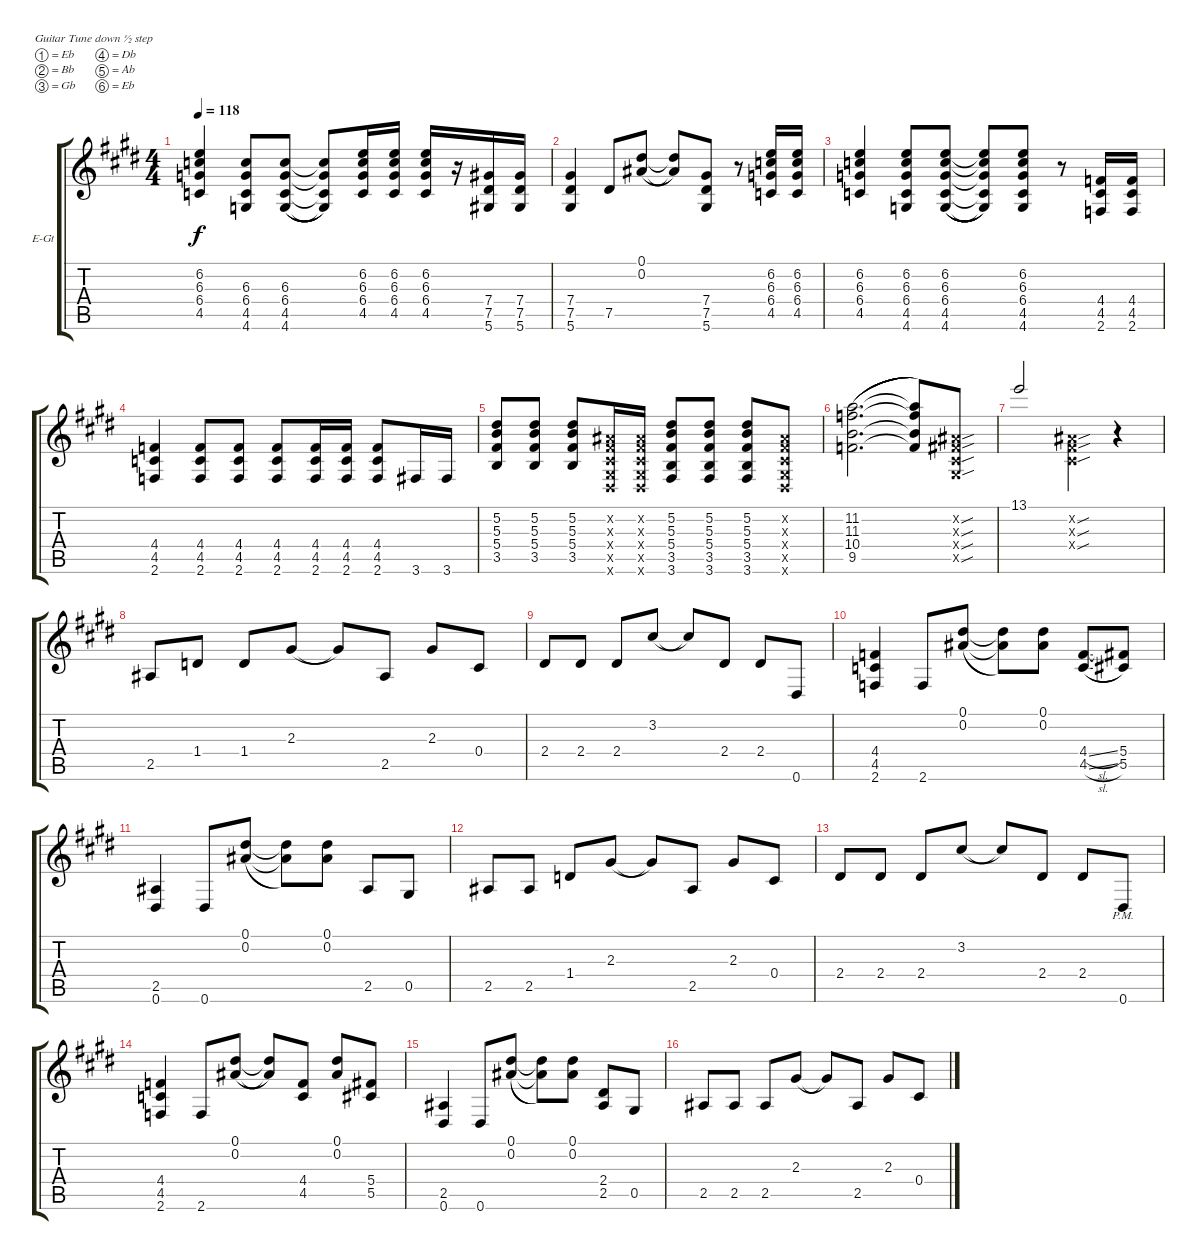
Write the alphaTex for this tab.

\defaultSystemsLayout 4
\bracketExtendMode groupsimilarinstruments
\firstSystemTrackNameOrientation horizontal
\otherSystemsTrackNameOrientation horizontal
\track ("Electric Guitar" "E-Gt") {instrument distortionguitar}
\staff {score tabs}
\tuning (Eb4 Bb3 Gb3 Db3 Ab2 Eb2)
\ts (4 4)
\tempo 118
\clef g2
\ks e
(4.5 6.4 6.3 6.2).4{dy f} (4.6 4.5 6.4 6.3).8 (4.6 4.5 6.4 6.3).8{legatoorigin} (4.6{t} 4.5{t} 6.4{t} 6.3{t}).8 (4.5 6.4 6.3 6.2).16 (4.5 6.4 6.3 6.2).16 (4.5 6.4 6.2 6.3).16 r.16 (5.6 7.5 7.4).16 (5.6 7.5 7.4).16 |
(5.6 7.5 7.4).4 7.5.8 (0.1 0.2).8{legatoorigin} (0.1{t} 0.2{t}).8 (5.6 7.5 7.4).8 r.8 (4.5 6.4 6.3 6.2).16 (4.5 6.4 6.3 6.2).16 |
(4.5 6.4 6.3 6.2).4 (4.6 4.5 6.4 6.3 6.2).8 (4.6 4.5 6.4 6.3 6.2).8{legatoorigin} (4.6{t} 4.5{t} 6.4{t} 6.3{t} 6.2{t}).8 (4.6 4.5 6.4 6.3 6.2).8 r.8 (2.6 4.5 4.4).16 (2.6 4.5 4.4).16 |
(2.6 4.5 4.4).4 (2.6 4.5 4.4).8 (2.6 4.5 4.4).8 (2.6 4.5 4.4).8 (2.6 4.5 4.4).16 (2.6 4.5 4.4).16 (2.6 4.5 4.4).8 3.6.16 3.6.16 |
(3.5 5.4 5.3 5.2).8 (3.5 5.4 5.3 5.2).8 (3.5 5.4 5.3 5.2).8 (0.6{x} 0.5{x} 0.4{x} 0.3{x} 0.2{x}).16 (0.6{x} 0.5{x} 0.4{x} 0.3{x} 0.2{x}).16 (3.6 3.5 5.4 5.3 5.2).8 (3.6 3.5 5.4 5.3 5.2).8 (3.6 3.5 5.4 5.3 5.2).8 (0.6{x} 0.5{x} 0.4{x} 0.3{x} 0.2{x}).8 |
(11.2 11.3 10.4 9.5).2{d legatoorigin} (11.2{t} 11.3{t} 10.4{t} 9.5{t}).8 (0.5{sou x} 0.4{sou x} 0.3{sou x} 0.2{sou x}).8 |
13.1.2 (0.2{sou x} 0.4{sou x} 0.3{sou x}).4{beam invert} r.4 |
2.5.8 1.4.8 1.4.8 2.3.8{legatoorigin} 2.3{t}.8 2.5.8 2.3.8 0.4.8 |
2.4.8 2.4.8 2.4.8 3.2.8{legatoorigin} 3.2{t}.8 2.4.8 2.4.8 0.6.8 |
(2.6 4.5 4.4).4 2.6.8 (0.1 0.2).8{legatoorigin} (0.1{t} 0.2{t}).8 (0.1 0.2).8 (4.5{sl} 4.4{sl}).8{legatoorigin} (5.5 5.4).8 |
(0.6 2.5).4 0.6.8 (0.1 0.2).8{legatoorigin} (0.1{t} 0.2{t}).8 (0.1 0.2).8 2.5.8 0.5.8 |
2.5.8 2.5.8 1.4.8 2.3.8{legatoorigin} 2.3{t}.8 2.5.8 2.3.8 0.4.8 |
2.4.8 2.4.8 2.4.8 3.2.8{legatoorigin} 3.2{t}.8 2.4.8 2.4.8 0.6{pm}.8 |
(2.6 4.5 4.4).4 2.6.8 (0.1 0.2).8{legatoorigin} (0.2{t} 0.1{t}).8 (4.5 4.4).8 (0.1 0.2).8 (5.5 5.4).8 |
(0.6 2.5).4 0.6.8 (0.1 0.2).8{legatoorigin} (0.1{t} 0.2{t}).8 (0.2 0.1).8 (2.5 2.4).8 0.5.8 |
2.5.8 2.5.8 2.5.8 2.3.8{legatoorigin} 2.3{t}.8 2.5.8 2.3.8 0.4.8
